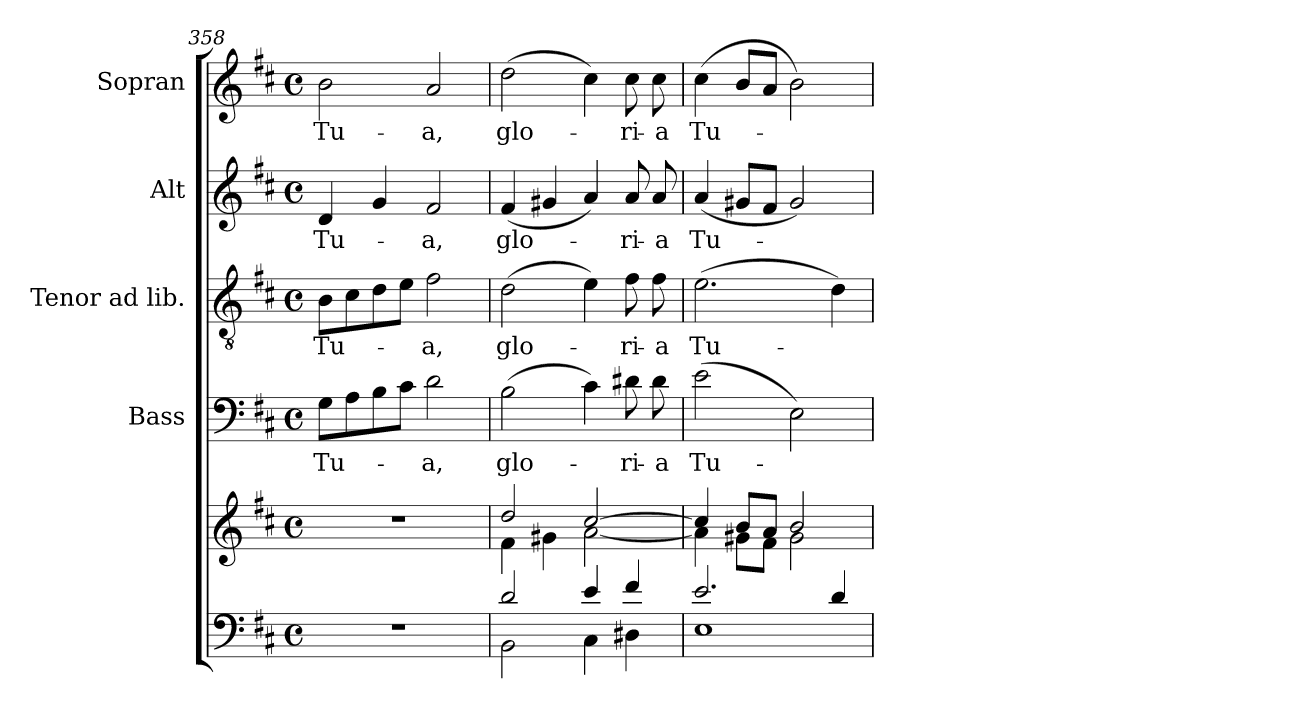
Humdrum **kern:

**kern	**kern	**kern	**text	**kern	**text	**kern	**text	**kern	**text
*part5	*part5	*part4	*part4	*part3	*part3	*part2	*part2	*part1	*part1
*staff6	*staff5	*staff4	*staff4	*staff3	*staff3	*staff2	*staff2	*staff1	*staff1
*	*	*I"Bass	*	*I"Tenor ad lib.	*	*I"Alt	*	*I"Sopran	*
*	*	*I'B.	*	*I'T.	*	*I'A.	*	*I'S.	*
*clefF4	*clefG2	*clefF4	*	*clefGv2	*	*clefG2	*	*clefG2	*
*k[f#c#]	*k[f#c#]	*k[f#c#]	*	*k[f#c#]	*	*k[f#c#]	*	*k[f#c#]	*
*D:	*D:	*D:	*	*D:	*	*D:	*	*D:	*
*M4/4	*M4/4	*M4/4	*	*M4/4	*	*M4/4	*	*M4/4	*
*met(c)	*met(c)	*met(c)	*	*met(c)	*	*met(c)	*	*met(c)	*
=358	=358	=358	=358	=358	=358	=358	=358	=358	=358
!	!	!	!LO:LY:b	!	!LO:LY:b	!	!LO:LY:b	!	!LO:LY:b
1r	1r	8G\L	Tu-	8B\L	Tu-	4d/	Tu-	2b\	Tu-
.	.	8A\	.	8c#\	.	.	.	.	.
.	.	8B\	.	8d\	.	4g/	.	.	.
.	.	8c#\J	.	8e\J	.	.	.	.	.
!	!	!	!LO:LY:b	!	!LO:LY:b	!	!LO:LY:b	!	!LO:LY:b
.	.	2d\	-a,	2f#\	-a,	2f#/	-a,	2a/	-a,
=359	=359	=359	=359	=359	=359	=359	=359	=359	=359
*^	*^	*	*	*	*	*	*	*	*
!	!	!	!	!	!LO:LY:b	!	!LO:LY:b	!	!LO:LY:b	!	!LO:LY:b
2d/	2BB\	2dd/	4f#\	(>2B\	glo-	(>2d\	glo-	(<4f#/	glo-	(>2dd\	glo-
.	.	.	4g#X\	.	.	.	.	4g#X/	.	.	.
4e/	4C#\	[>2cc#/	[<2a\	4c#\)	.	4e\)	.	4a/)	.	4cc#\)	.
!	!	!	!	!	!LO:LY:b	!	!LO:LY:b	!	!LO:LY:b	!	!LO:LY:b
4f#/	4D#X\	.	.	8d#X\	-ri-	8f#\	-ri-	8a/	-ri-	8cc#\	-ri-
!	!	!	!	!	!LO:LY:b	!	!LO:LY:b	!	!LO:LY:b	!	!LO:LY:b
.	.	.	.	8d#\	-a	8f#\	-a	8a/	-a	8cc#\	-a
=360	=360	=360	=360	=360	=360	=360	=360	=360	=360	=360	=360
!	!	!	!	!	!LO:LY:b	!	!LO:LY:b	!	!LO:LY:b	!	!LO:LY:b
2.e/	1E	4cc#/]	4a\]	(>2e\	Tu-	(>2.e\	Tu-	(<4a/	Tu-	(>4cc#\	Tu-
.	.	8b/L	8g#X\L	.	.	.	.	8g#X/L	.	8b/L	.
.	.	8a/J	8f#\J	.	.	.	.	8f#/J	.	8a/J	.
.	.	2b/	2g#\	2E\)	.	.	.	2g#/)	.	2b\)	.
4d/	.	.	.	.	.	4d\)	.	.	.	.	.
*v	*v	*	*	*	*	*	*	*	*	*	*
*	*v	*v	*	*	*	*	*	*	*	*
=	=	=	=	=	=	=	=	=	=
*-	*-	*-	*-	*-	*-	*-	*-	*-	*-
